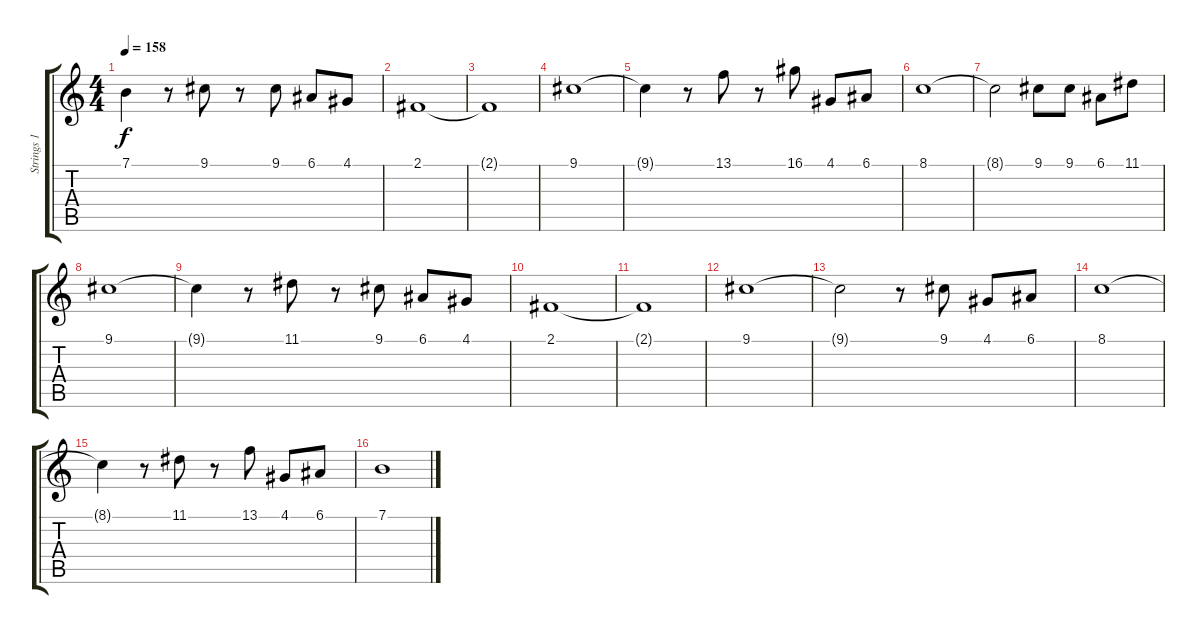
\track ("Strings 1" "Strings 1") {instrument stringensemble1}
\staff {score tabs}
\tuning (E4 B3 G3 D3 A2 E2) {hide}
\ts (4 4)
\tempo 158
\clef g2
\ks c
7.1{t}.4{dy f} r.8 9.1.8 r.8 9.1.8 6.1.8 4.1.8 |
2.1.1 |
2.1{t}.1 |
9.1.1 |
9.1{t}.4 r.8 13.1.8 r.8 16.1.8 4.1.8 6.1.8 |
8.1.1 |
8.1{t}.2 9.1.8 9.1.8 6.1.8 11.1.8 |
9.1.1 |
9.1{t}.4 r.8 11.1.8 r.8 9.1.8 6.1.8 4.1.8 |
2.1.1 |
2.1{t}.1 |
9.1.1 |
9.1{t}.2 r.8 9.1.8 4.1.8 6.1.8 |
8.1.1 |
8.1{t}.4 r.8 11.1.8 r.8 13.1.8 4.1.8 6.1.8 |
7.1.1
